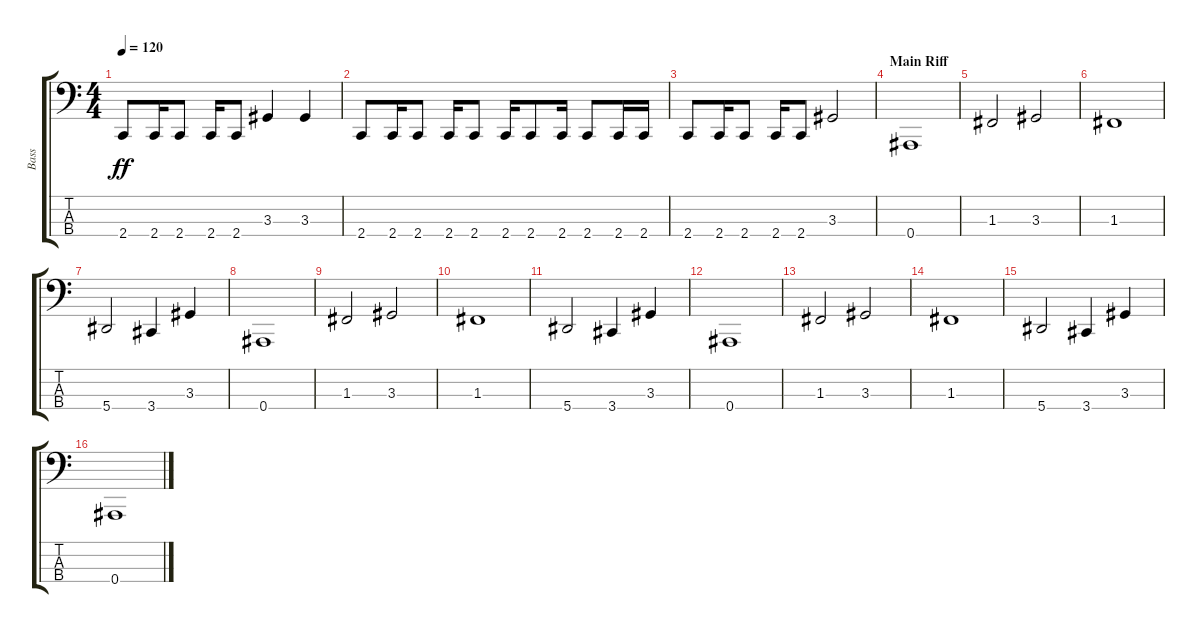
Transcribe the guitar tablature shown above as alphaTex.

\track ("Bass" "Bass") {instrument electricbassfinger}
\staff {score tabs}
\tuning (Eb2 Bb1 F1 Bb0) {hide}
\ts (4 4)
\tempo 120
\clef f4
\ks c
2.4.8{dy ff} 2.4.16 2.4.8 2.4.16 2.4.8 3.3.4 3.3.4 |
2.4.8 2.4.16 2.4.8 2.4.16 2.4.8 2.4.16 2.4.8 2.4.16 2.4.8 2.4.16 2.4.16 |
2.4.8 2.4.16 2.4.8 2.4.16 2.4.8 3.3.2 |
\section ("" "Main Riff")
0.4.1 |
1.3.2 3.3.2 |
1.3.1 |
5.4.2 3.4.4 3.3.4 |
0.4.1 |
1.3.2 3.3.2 |
1.3.1 |
5.4.2 3.4.4 3.3.4 |
0.4.1 |
1.3.2 3.3.2 |
1.3.1 |
5.4.2 3.4.4 3.3.4 |
0.4.1
